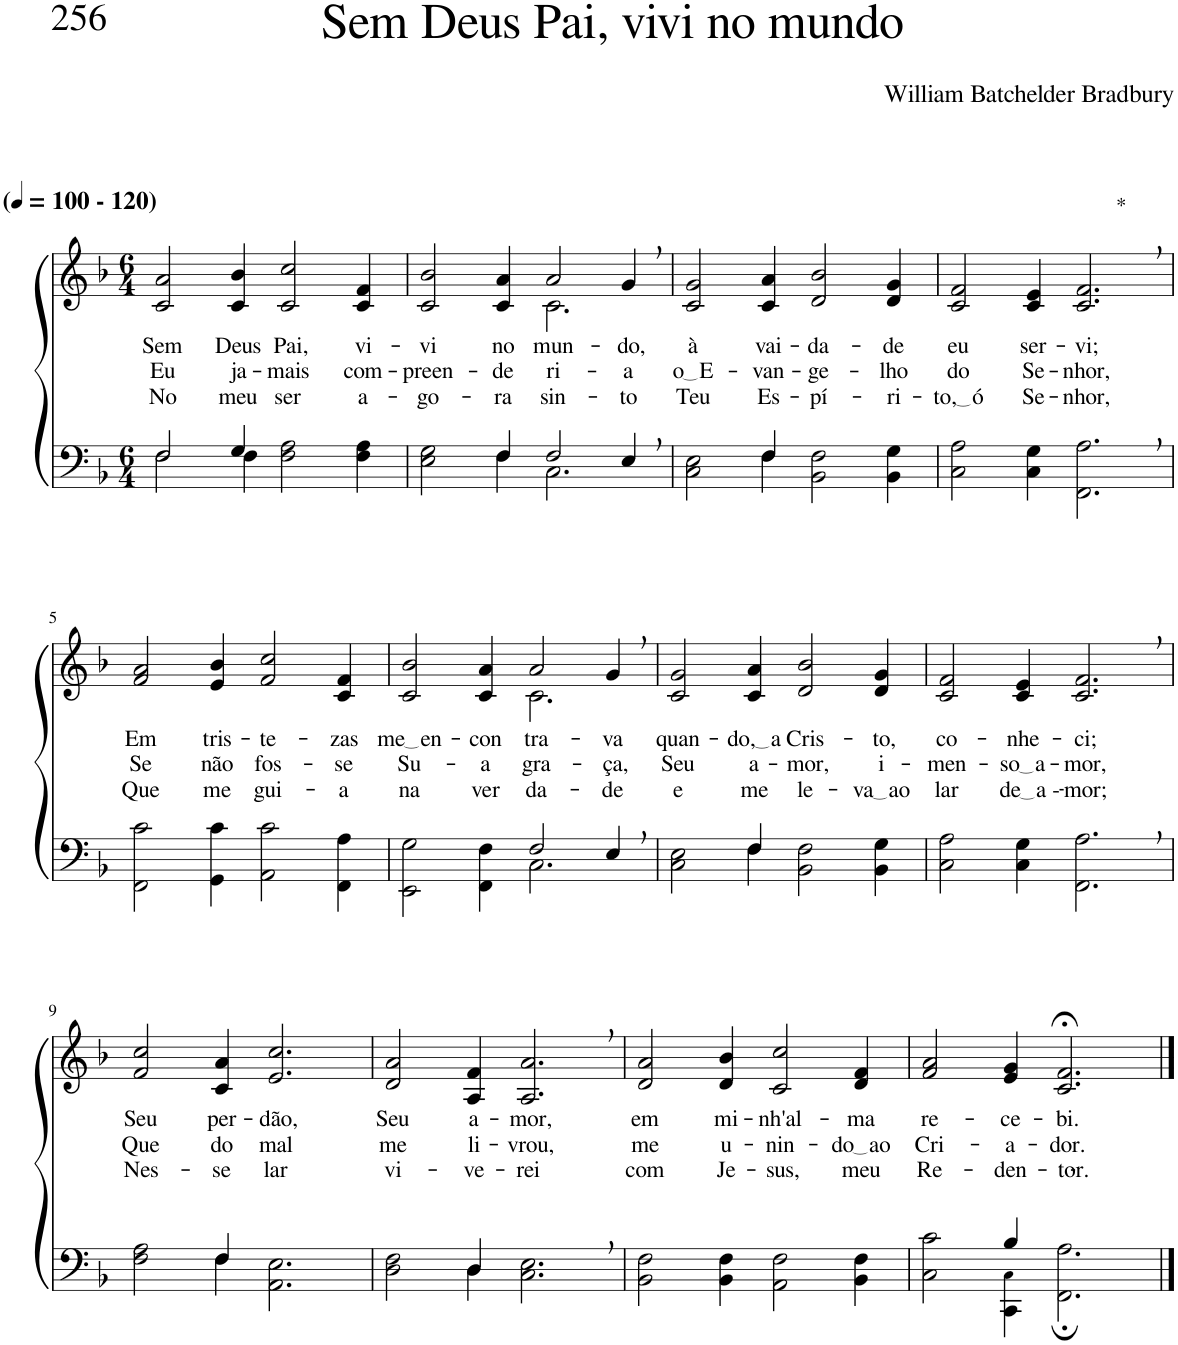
**kern	**kern	**text	**text	**text
*part2	*part1	*part1	*part1	*part1
*staff2	*staff1	*staff1	*staff1	*staff1
*I"Parte III e IV	*I"Parte I e II	*	*	*
*clefF4	*clefG2	*	*	*
*Trd-1c-2	*Trd-1c-2	*	*	*
*k[b-]	*k[b-]	*	*	*
*M6/4	*M6/4	*	*	*
*MM100	*MM100	*	*	*
=1	=1	=1	=1	=1
*^	*	*	*	*
!	!	!LO:TX:a:B:t=(	!	!	!
!	!	!LO:TX:a:B:t=- 120)	!	!	!
!	!	!	!LO:LY:b	!LO:LY:b	!LO:LY:b
2F\	2F/	2c/ 2a/	Sem	Eu	No
!	!	!	!LO:LY:b	!LO:LY:b	!LO:LY:b
4F\	4G/	4c/ 4b-/	Deus	ja-	meu
!	!	!	!LO:LY:b	!LO:LY:b	!LO:LY:b
2F\ 2A\	2.ryy	2c/ 2cc/	Pai,	-mais	ser
!	!	!	!LO:LY:b	!LO:LY:b	!LO:LY:b
4F\ 4A\	.	4c/ 4f/	vi-	com-	a-
=2	=2	=2	=2	=2	=2
!	!	!	!LO:LY:b	!LO:LY:b	!LO:LY:b
*	*	*^	*	*	*
2ryy	2E\ 2G\	2c/ 2b-/	2.ryy	-vi	-preen-	-go-
!	!	!	!	!LO:LY:b	!LO:LY:b	!LO:LY:b
4F/	4F\	4c/ 4a/	.	no	-de-	-ra
!	!	!	!	!LO:LY:b	!LO:LY:b	!LO:LY:b
2F/	2.C\	2a/	2.c\	mun-	-ri-	sin-
!	!	!	!	!LO:LY:b	!LO:LY:b	!LO:LY:b
4E,/	.	4g,/	.	-do,	-a	-to
*	*	*v	*v	*	*	*
=3	=3	=3	=3	=3	=3
!	!	!	!LO:LY:b	!LO:LY:b	!LO:LY:b
2ryy	2C\ 2E\	2c/ 2g/	à	o E	Teu
!	!	!	!LO:LY:b	!LO:LY:b	!LO:LY:b
4F/	4F\	4c/ 4a/	vai-	-van-	Es-
!	!	!	!LO:LY:b	!LO:LY:b	!LO:LY:b
2.ryy	2BB-\ 2F\	2d/ 2b-/	-da-	-ge-	-pí-
!	!	!	!LO:LY:b	!LO:LY:b	!LO:LY:b
.	4BB-\ 4G\	4d/ 4g/	-de	-lho	-ri-
=4	=4	=4	=4	=4	=4
!	!	!	!LO:LY:b	!LO:LY:b	!LO:LY:b
*v	*v	*	*	*	*
2C\ 2A\	2c/ 2f/	eu	do	to, ó
!	!	!LO:LY:b	!LO:LY:b	!LO:LY:b
4C\ 4G\	4c/ 4e/	ser-	Se-	Se-
!	!LO:TX:a:t=*	!	!	!
!	!	!LO:LY:b	!LO:LY:b	!LO:LY:b
2.FF\, 2.A\,	2.c/, 2.f/,	-vi;	-nhor,	-nhor,
!!LO:LB:g=z
=5	=5	=5	=5	=5
!	!	!LO:LY:b	!LO:LY:b	!LO:LY:b
2FF\ 2c\	2f/ 2a/	Em	Se	Que
!	!	!LO:LY:b	!LO:LY:b	!LO:LY:b
4GG\ 4c\	4e/ 4b-/	tris-	não	me
!	!	!LO:LY:b	!LO:LY:b	!LO:LY:b
2AA\ 2c\	2f/ 2cc/	-te-	fos-	gui-
!	!	!LO:LY:b	!LO:LY:b	!LO:LY:b
4FF\ 4A\	4c/ 4f/	-zas	-se	-a
=6	=6	=6	=6	=6
*^	*	*	*	*
!	!	!	!LO:LY:b	!LO:LY:b	!LO:LY:b
*	*	*^	*	*	*
2.ryy	2EE\ 2G\	2c/ 2b-/	2.ryy	me en	Su-	na
!	!	!	!	!LO:LY:b	!LO:LY:b	!LO:LY:b
.	4FF\ 4F\	4c/ 4a/	.	-con-	-a	ver-
!	!	!	!	!LO:LY:b	!LO:LY:b	!LO:LY:b
2F/	2.C\	2a/	2.c\	-tra-	gra-	-da-
!	!	!	!	!LO:LY:b	!LO:LY:b	!LO:LY:b
4E,/	.	4g,/	.	-va	-ça,	-de
*	*	*v	*v	*	*	*
=7	=7	=7	=7	=7	=7
!	!	!	!LO:LY:b	!LO:LY:b	!LO:LY:b
2ryy	2C\ 2E\	2c/ 2g/	quan-	Seu	e
!	!	!	!LO:LY:b	!LO:LY:b	!LO:LY:b
4F/	4F\	4c/ 4a/	do, a	a-	me
!	!	!	!LO:LY:b	!LO:LY:b	!LO:LY:b
2.ryy	2BB-\ 2F\	2d/ 2b-/	Cris-	-mor,	le-
!	!	!	!LO:LY:b	!LO:LY:b	!LO:LY:b
.	4BB-\ 4G\	4d/ 4g/	-to,	i-	va ao
=8	=8	=8	=8	=8	=8
!	!	!	!LO:LY:b	!LO:LY:b	!LO:LY:b
*v	*v	*	*	*	*
2C\ 2A\	2c/ 2f/	co-	-men-	lar
!	!	!LO:LY:b	!LO:LY:b	!LO:LY:b
4C\ 4G\	4c/ 4e/	-nhe-	so a	de a -
!	!	!LO:LY:b	!LO:LY:b	!LO:LY:b
2.FF\, 2.A\,	2.c/, 2.f/,	-ci;	-mor,	-mor;
!!LO:LB:g=z
=9	=9	=9	=9	=9
*^	*	*	*	*
!	!	!	!LO:LY:b	!LO:LY:b	!LO:LY:b
2ryy	2F\ 2A\	2f/ 2cc/	Seu	Que	Nes-
!	!	!	!LO:LY:b	!LO:LY:b	!LO:LY:b
4F/	4F\	4c/ 4a/	per-	do	-se
!	!	!	!LO:LY:b	!LO:LY:b	!LO:LY:b
2.ryy	2.AA\ 2.E\	2.e/ 2.cc/	-dão,	mal	lar
=10	=10	=10	=10	=10	=10
!	!	!	!LO:LY:b	!LO:LY:b	!LO:LY:b
2D\ 2F\	2ryy	2d/ 2a/	Seu	me	vi-
!	!	!	!LO:LY:b	!LO:LY:b	!LO:LY:b
4D\	4D/	4A/ 4f/	a-	li-	-ve-
!	!	!	!LO:LY:b	!LO:LY:b	!LO:LY:b
2.C\, 2.E\,	2.ryy	2.A/, 2.a/,	-mor,	-vrou,	-rei
=11	=11	=11	=11	=11	=11
!	!	!	!LO:LY:b	!LO:LY:b	!LO:LY:b
*v	*v	*	*	*	*
2BB-\ 2F\	2d/ 2a/	em	me	com
!	!	!LO:LY:b	!LO:LY:b	!LO:LY:b
4BB-\ 4F\	4d/ 4b-/	mi-	u-	Je-
!	!	!LO:LY:b	!LO:LY:b	!LO:LY:b
2AA\ 2F\	2c/ 2cc/	-nh'al-	-nin-	-sus,
!	!	!LO:LY:b	!LO:LY:b	!LO:LY:b
4BB-\ 4F\	4d/ 4f/	-ma	do ao	meu
=12	=12	=12	=12	=12
*^	*	*	*	*
!	!	!	!LO:LY:b	!LO:LY:b	!LO:LY:b
2ryy	2C\ 2c\	2f/ 2a/	re-	Cri-	Re-
!	!	!	!LO:LY:b	!LO:LY:b	!LO:LY:b
4B-/	4CC\ 4C!\	4e/ 4g/	-ce-	-a-	-den-
!	!	!	!LO:LY:b	!LO:LY:b	!LO:LY:b
2.ryy	2.FF\; 2.A\;	2.c/;< 2.f/;<	-bi.	-dor.	-tor.-
*v	*v	*	*	*	*
==	==	==	==	==
*-	*-	*-	*-	*-
